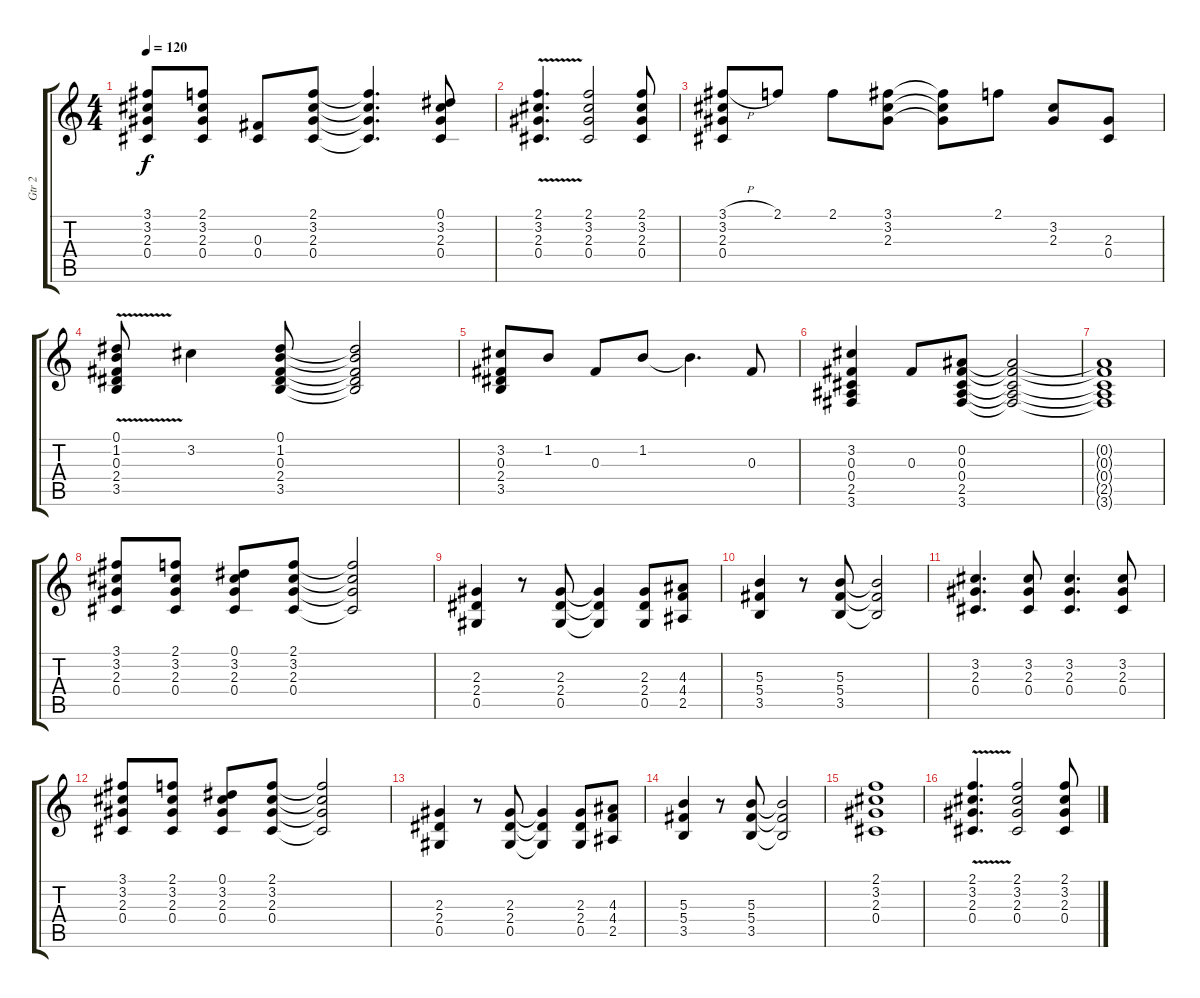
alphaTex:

\track ("Gtr 2" "Gtr 2") {instrument acousticguitarsteel}
\staff {score tabs}
\tuning (Eb4 Bb3 Gb3 Db3 Ab2 Eb2) {hide}
\ts (4 4)
\tempo 120
\clef g2
\ks c
(3.1 3.2 2.3 0.4).8{dy f} (2.1 3.2 2.3 0.4).8 (0.3 0.4).8 (2.1 3.2 2.3 0.4).8 (2.1{t} 3.2{t} 2.3{t} 0.4{t}).4{d} (0.1 3.2 2.3 0.4).8 |
(2.1{v} 3.2{v} 2.3{v} 0.4{v}).4{d} (2.1 3.2 2.3 0.4).2 (2.1 3.2 2.3 0.4).8 |
(3.1{h} 3.2 2.3 0.4).8 2.1.8 2.1.8 (3.1 3.2 2.3).8 (3.1{t} 3.2{t} 2.3{t}).8 2.1.8 (3.2 2.3).8 (2.3 0.4).8 |
(0.1{v} 1.2{v} 0.3{v} 2.4{v} 3.5{v}).8 3.2.4 (0.1 1.2 0.3 2.4 3.5).8 (0.1{t} 1.2{t} 0.3{t} 2.4{t} 3.5{t}).2 |
(3.2 0.3 2.4 3.5).8 1.2.8 0.3.8 1.2.8 1.2{t}.4{d} 0.3.8 |
(3.2 0.3 0.4 2.5 3.6).4 0.3.8 (0.2 0.3 0.4 2.5 3.6).8 (0.2{t} 0.3{t} 0.4{t} 2.5{t} 3.6{t}).2 |
(0.2{t} 0.3{t} 0.4{t} 2.5{t} 3.6{t}).1 |
(3.1 3.2 2.3 0.4).8 (2.1 3.2 2.3 0.4).8 (0.1 3.2 2.3 0.4).8 (2.1 3.2 2.3 0.4).8 (2.1{t} 3.2{t} 2.3{t} 0.4{t}).2 |
(2.3 2.4 0.5).4 r.8 (2.3 2.4 0.5).8 (2.3{t} 2.4{t} 0.5{t}).4 (2.3 2.4 0.5).8 (4.3 4.4 2.5).8 |
(5.3 5.4 3.5).4 r.8 (5.3 5.4 3.5).8 (5.3{t} 5.4{t} 3.5{t}).2 |
(3.2 2.3 0.4).4{d} (3.2 2.3 0.4).8 (3.2 2.3 0.4).4{d} (3.2 2.3 0.4).8 |
(3.1 3.2 2.3 0.4).8 (2.1 3.2 2.3 0.4).8 (0.1 3.2 2.3 0.4).8 (2.1 3.2 2.3 0.4).8 (2.1{t} 3.2{t} 2.3{t} 0.4{t}).2 |
(2.3 2.4 0.5).4 r.8 (2.3 2.4 0.5).8 (2.3{t} 2.4{t} 0.5{t}).4 (2.3 2.4 0.5).8 (4.3 4.4 2.5).8 |
(5.3 5.4 3.5).4 r.8 (5.3 5.4 3.5).8 (5.3{t} 5.4{t} 3.5{t}).2 |
(2.1 3.2 2.3 0.4).1 |
(2.1{v} 3.2{v} 2.3{v} 0.4{v}).4{d} (2.1 3.2 2.3 0.4).2 (2.1 3.2 2.3 0.4).8
